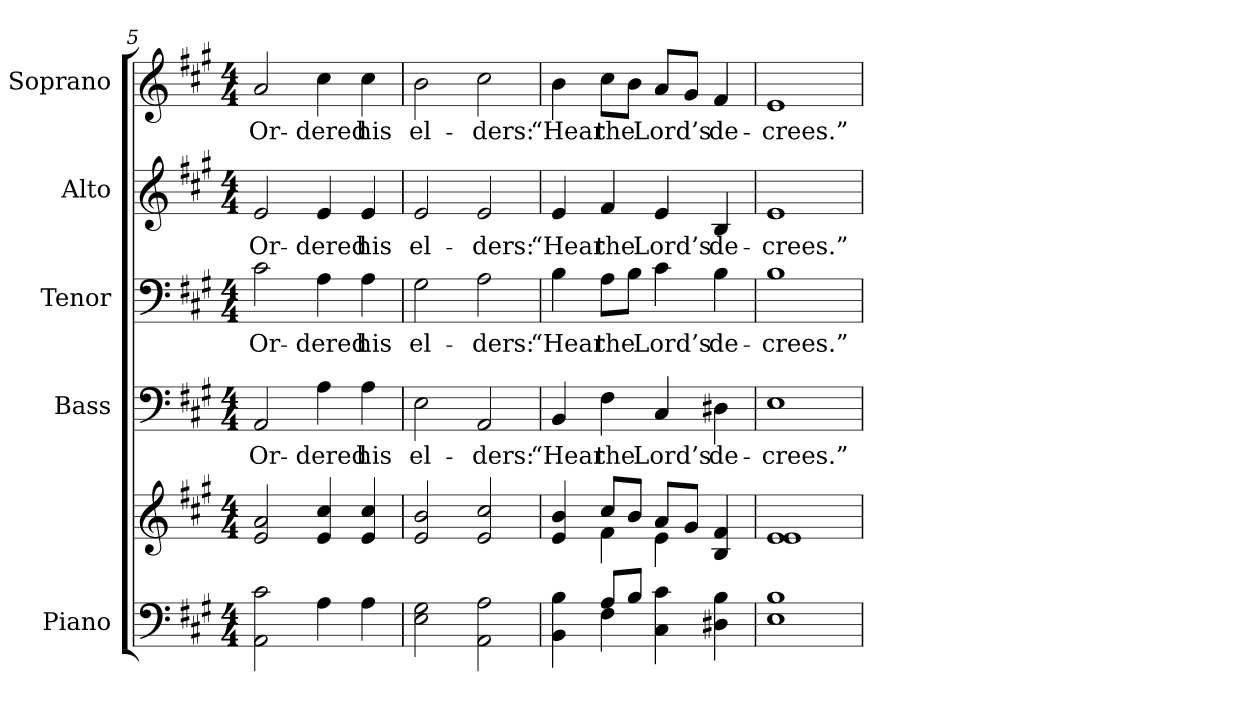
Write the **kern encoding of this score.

**kern	**kern	**kern	**text	**kern	**text	**kern	**text	**kern	**text
*part5	*part5	*part4	*part4	*part3	*part3	*part2	*part2	*part1	*part1
*staff6	*staff5	*staff4	*staff4	*staff3	*staff3	*staff2	*staff2	*staff1	*staff1
*I"Piano	*	*I"Bass	*	*I"Tenor	*	*I"Alto	*	*I"Soprano	*
*I'Pno.	*	*I'B.	*	*I'T.	*	*I'A.	*	*I'S.	*
!!LO:PB:g=z
*clefF4	*clefG2	*clefF4	*	*clefF4	*	*clefG2	*	*clefG2	*
*k[f#c#g#]	*k[f#c#g#]	*k[f#c#g#]	*	*k[f#c#g#]	*	*k[f#c#g#]	*	*k[f#c#g#]	*
*A:	*A:	*A:	*	*A:	*	*A:	*	*A:	*
*M4/4	*M4/4	*M4/4	*	*M4/4	*	*M4/4	*	*M4/4	*
=5	=5	=5	=5	=5	=5	=5	=5	=5	=5
!	!	!	!LO:LY:b:color=#000000	!	!	!	!	!	!
!	!	!	!	!	!LO:LY:b:color=#000000	!	!	!	!
!	!	!	!	!	!	!	!LO:LY:b:color=#000000	!	!
!	!	!	!	!	!	!	!	!	!LO:LY:b:color=#000000
2AAi\ 2c#i	2ei/ 2ai	2AAi/	Or-	2c#i\	Or-	2ei/	Or-	2ai/	Or-
!	!	!	!LO:LY:b:color=#000000	!	!	!	!	!	!
!	!	!	!	!	!LO:LY:b:color=#000000	!	!	!	!
!	!	!	!	!	!	!	!LO:LY:b:color=#000000	!	!
!	!	!	!	!	!	!	!	!	!LO:LY:b:color=#000000
4Ai\	4ei/ 4cc#i	4Ai\	-dered	4Ai\	-dered	4ei/	-dered	4cc#i\	-dered
!	!	!	!LO:LY:b:color=#000000	!	!	!	!	!	!
!	!	!	!	!	!LO:LY:b:color=#000000	!	!	!	!
!	!	!	!	!	!	!	!LO:LY:b:color=#000000	!	!
!	!	!	!	!	!	!	!	!	!LO:LY:b:color=#000000
4Ai\	4ei/ 4cc#i	4Ai\	his	4Ai\	his	4ei/	his	4cc#i\	his
=6	=6	=6	=6	=6	=6	=6	=6	=6	=6
!	!	!	!LO:LY:b:color=#000000	!	!	!	!	!	!
!	!	!	!	!	!LO:LY:b:color=#000000	!	!	!	!
!	!	!	!	!	!	!	!LO:LY:b:color=#000000	!	!
!	!	!	!	!	!	!	!	!	!LO:LY:b:color=#000000
2Ei\ 2G#i	2ei/ 2bi	2Ei\	el-	2G#i\	el-	2ei/	el-	2bi\	el-
!	!	!	!LO:LY:b:color=#000000	!	!	!	!	!	!
!	!	!	!	!	!LO:LY:b:color=#000000	!	!	!	!
!	!	!	!	!	!	!	!LO:LY:b:color=#000000	!	!
!	!	!	!	!	!	!	!	!	!LO:LY:b:color=#000000
2AAi\ 2Ai	2ei/ 2cc#i	2AAi/	-ders:	2Ai\	-ders:	2ei/	-ders:	2cc#i\	-ders:
=7	=7	=7	=7	=7	=7	=7	=7	=7	=7
*^	*^	*	*	*	*	*	*	*	*
!	!	!	!	!	!LO:LY:b:color=#000000	!	!	!	!	!	!
!	!	!	!	!	!	!	!LO:LY:b:color=#000000	!	!	!	!
!	!	!	!	!	!	!	!	!	!LO:LY:b:color=#000000	!	!
!	!	!	!	!	!	!	!	!	!	!	!LO:LY:b:color=#000000
4BBi\ 4Bi	4ryy	4ei/ 4bi	4ryy	4BBi/	“Hear	4Bi\	“Hear	4ei/	“Hear	4bi\	“Hear
!	!	!	!	!	!LO:LY:b:color=#000000	!	!	!	!	!	!
!	!	!	!	!	!	!	!LO:LY:b:color=#000000	!	!	!	!
!	!	!	!	!	!	!	!	!	!LO:LY:b:color=#000000	!	!
!	!	!	!	!	!	!	!	!	!	!	!LO:LY:b:color=#000000
8Ai/L	4F#i\	8cc#i/L	4f#i\	4F#i\	the	8Ai\L	the	4f#i/	the	8cc#i\L	the
8Bi/J	.	8bi/J	.	.	.	8Bi\J	.	.	.	8bi\J	.
!	!	!	!	!	!LO:LY:b:color=#000000	!	!	!	!	!	!
!	!	!	!	!	!	!	!LO:LY:b:color=#000000	!	!	!	!
!	!	!	!	!	!	!	!	!	!LO:LY:b:color=#000000	!	!
!	!	!	!	!	!	!	!	!	!	!	!LO:LY:b:color=#000000
4C#i\ 4c#i	2ryy	8ai/L	4ei\	4C#i/	Lord’s	4c#i\	Lord’s	4ei/	Lord’s	8ai/L	Lord’s
.	.	8g#i/J	.	.	.	.	.	.	.	8g#i/J	.
!	!	!	!	!	!LO:LY:b:color=#000000	!	!	!	!	!	!
!	!	!	!	!	!	!	!LO:LY:b:color=#000000	!	!	!	!
!	!	!	!	!	!	!	!	!	!LO:LY:b:color=#000000	!	!
!	!	!	!	!	!	!	!	!	!	!	!LO:LY:b:color=#000000
4D#Xi\ 4Bi	.	4Bi/ 4f#i	4ryy	4D#Xi\	de-	4Bi\	de-	4Bi/	de-	4f#i/	de-
*v	*v	*	*	*	*	*	*	*	*	*	*
*	*v	*v	*	*	*	*	*	*	*	*
=8	=8	=8	=8	=8	=8	=8	=8	=8	=8
*	*^	*	*	*	*	*	*	*	*
!	!	!	!	!LO:LY:b:color=#000000	!	!	!	!	!	!
*	*v	*v	*	*	*	*	*	*	*	*
*	*^	*	*	*	*	*	*	*	*
!	!	!	!	!	!	!LO:LY:b:color=#000000	!	!	!	!
*	*v	*v	*	*	*	*	*	*	*	*
*	*^	*	*	*	*	*	*	*	*
!	!	!	!	!	!	!	!	!LO:LY:b:color=#000000	!	!
*	*v	*v	*	*	*	*	*	*	*	*
*	*^	*	*	*	*	*	*	*	*
!	!	!	!	!	!	!	!	!	!	!LO:LY:b:color=#000000
*	*v	*v	*	*	*	*	*	*	*	*
1Ei 1Bi	1ei 1ei	1Ei	-crees.”	1Bi	-crees.”	1ei	-crees.”	1ei	-crees.”
=	=	=	=	=	=	=	=	=	=
*-	*-	*-	*-	*-	*-	*-	*-	*-	*-
